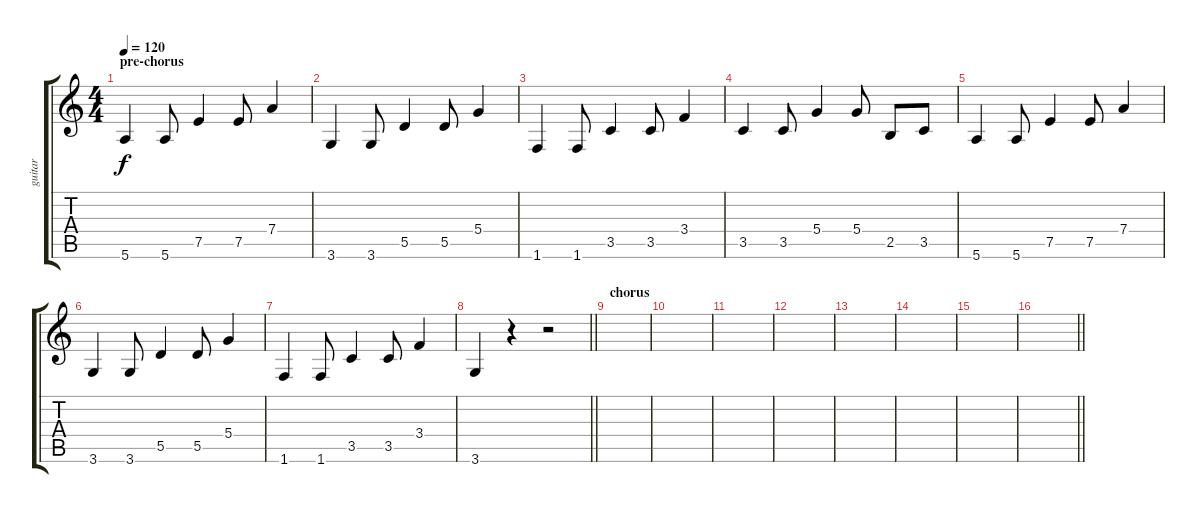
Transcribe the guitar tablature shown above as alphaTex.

\track ("guitar" "guitar") {instrument electricguitarclean}
\staff {score tabs}
\tuning (E4 B3 G3 D3 A2 E2) {hide}
\ts (4 4)
\section ("" "pre-chorus")
\tempo 120
\clef g2
\ks c
5.6.4{dy f} 5.6.8 7.5.4 7.5.8 7.4.4 |
3.6.4 3.6.8 5.5.4 5.5.8 5.4.4 |
1.6.4 1.6.8 3.5.4 3.5.8 3.4.4 |
3.5.4 3.5.8 5.4.4 5.4.8 2.5.8 3.5.8 |
5.6.4 5.6.8 7.5.4 7.5.8 7.4.4 |
3.6.4 3.6.8 5.5.4 5.5.8 5.4.4 |
1.6.4 1.6.8 3.5.4 3.5.8 3.4.4 |
\barLineRight lightlight
3.6.4 r.4 r.2 |
\section ("" "chorus")
|
|
|
|
|
|
|
\barLineRight lightlight
